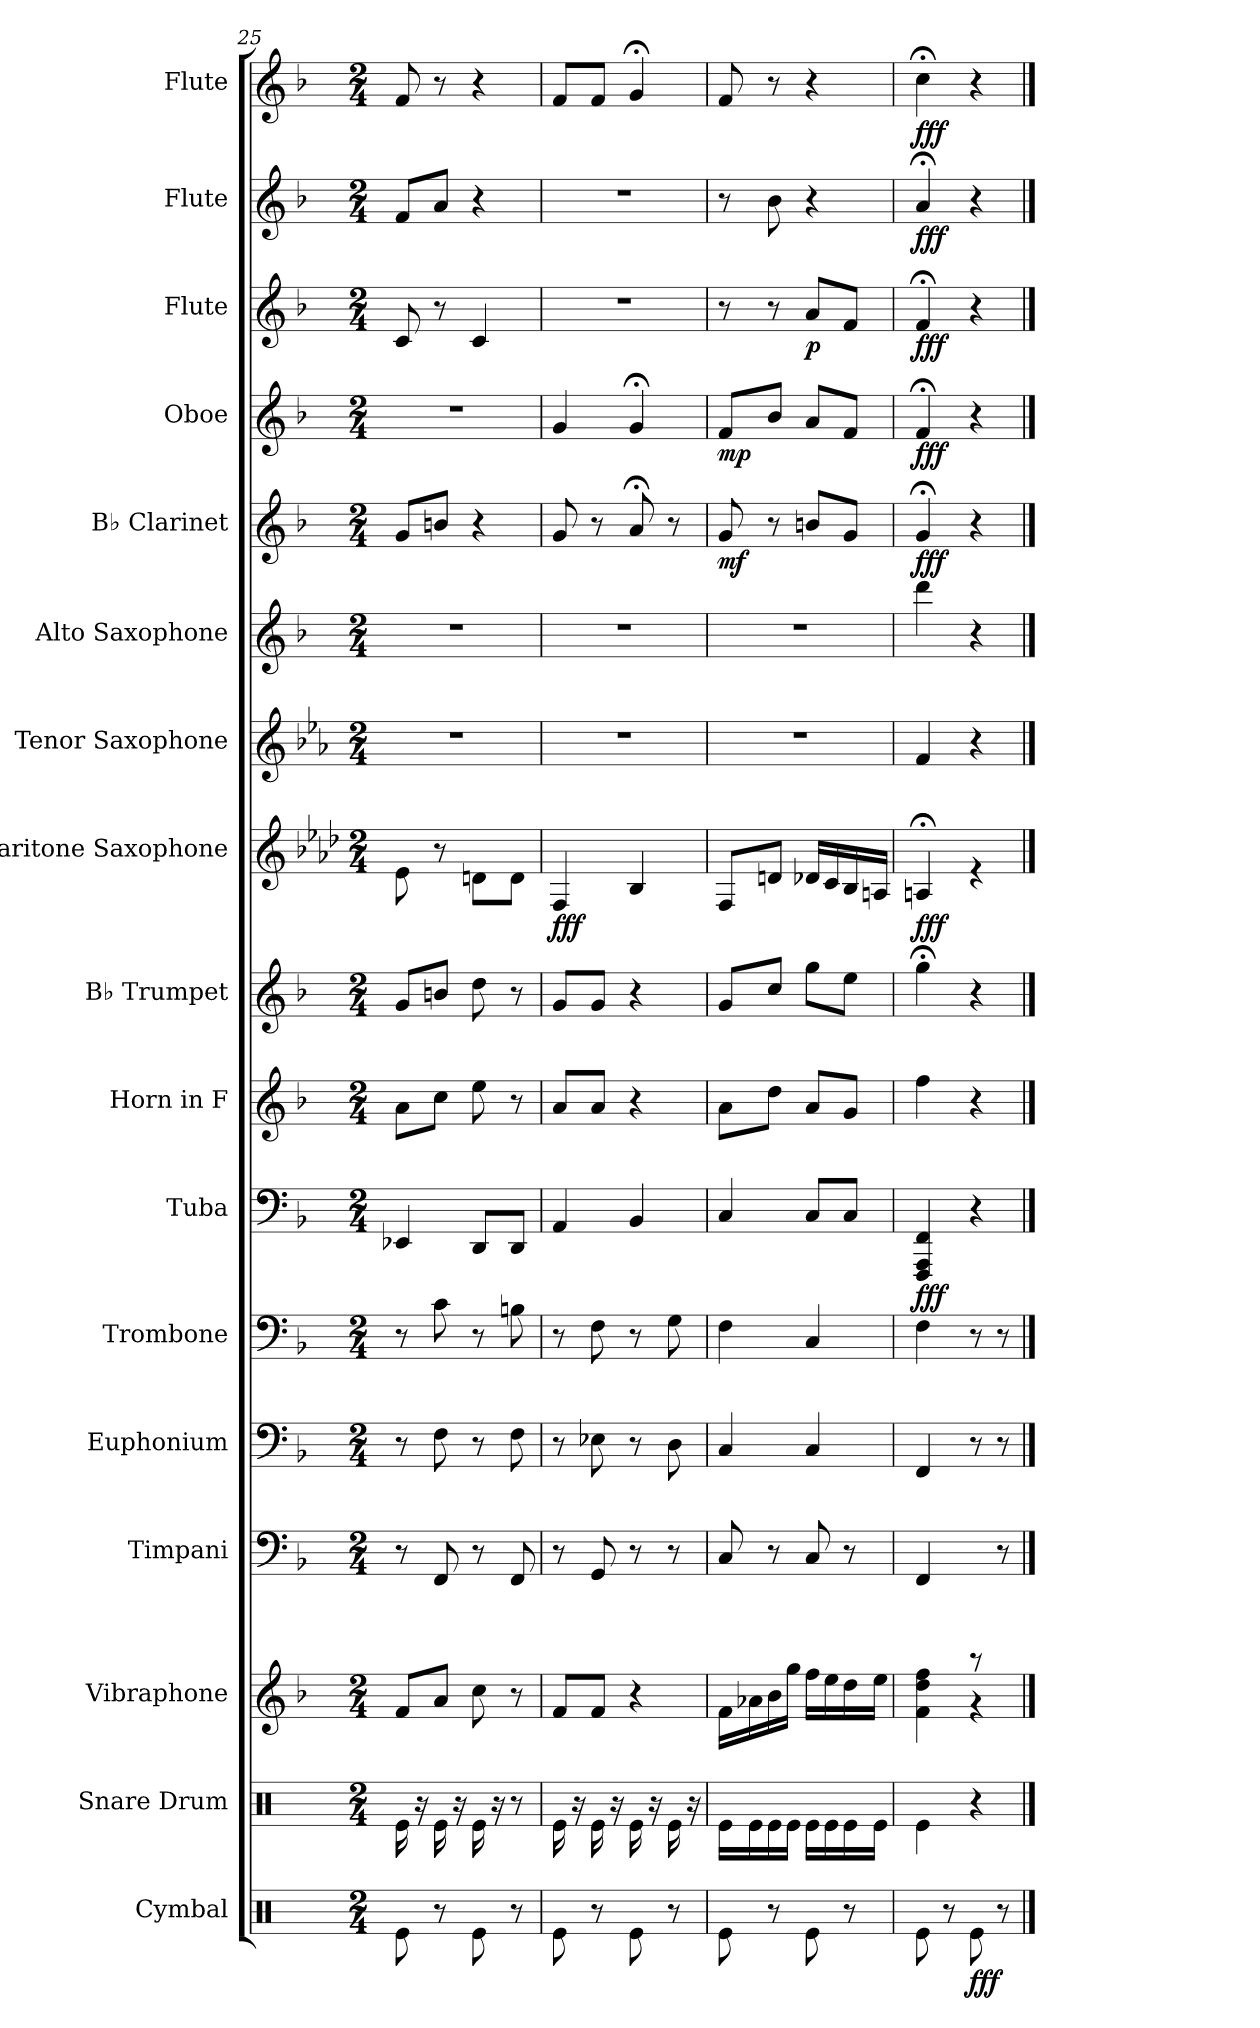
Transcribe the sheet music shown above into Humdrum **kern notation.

**kern	**dynam	**kern	**kern	**kern	**kern	**kern	**kern	**dynam	**kern	**kern	**kern	**dynam	**kern	**kern	**kern	**dynam	**kern	**dynam	**kern	**dynam	**kern	**dynam	**kern	**dynam
*part17	*part17	*part16	*part15	*part14	*part13	*part12	*part11	*part11	*part10	*part9	*part8	*part8	*part7	*part6	*part5	*part5	*part4	*part4	*part3	*part3	*part2	*part2	*part1	*part1
*staff17	*staff17	*staff16	*staff15	*staff14	*staff13	*staff12	*staff11	*staff11	*staff10	*staff9	*staff8	*staff8	*staff7	*staff6	*staff5	*staff5	*staff4	*staff4	*staff3	*staff3	*staff2	*staff2	*staff1	*staff1
*I"Cymbal	*	*I"Snare Drum	*I"Vibraphone	*I"Timpani	*I"Euphonium	*I"Trombone	*I"Tuba	*	*I"Horn in F	*I"B♭ Trumpet	*I"Baritone Saxophone	*	*I"Tenor Saxophone	*I"Alto Saxophone	*I"B♭ Clarinet	*	*I"Oboe	*	*I"Flute	*	*I"Flute	*	*I"Flute	*
*I'Cym.	*	*I'Sn. Dr.	*I'Vib.	*I'Timp.	*I'Euph.	*I'Tbn.	*I'Tba.	*	*	*I'B♭ Tpt.	*I'Bar. Sax.	*	*I'T. Sax.	*I'A. Sax.	*I'B♭ Cl.	*	*I'Ob.	*	*I'Fl.	*	*I'Fl.	*	*I'Fl.	*
*clefX	*	*clefX	*clefG2	*clefF4	*clefF4	*clefF4	*clefF4	*	*clefG2	*clefG2	*clefG2	*	*clefG2	*clefG2	*clefG2	*	*clefG2	*	*clefG2	*	*clefG2	*	*clefG2	*
*	*	*	*	*	*	*	*	*	*ITrd4c7	*ITrd1c2	*ITrd12c21	*	*ITrd8c14	*ITrd5c9	*ITrd1c2	*	*	*	*	*	*	*	*	*
*k[]	*	*k[]	*k[b-]	*k[b-]	*k[b-]	*k[b-]	*k[b-]	*	*k[b-e-]	*k[b-e-a-]	*k[b-e-a-d-]	*	*k[b-e-a-]	*k[b-e-a-d-]	*k[b-e-a-]	*	*k[b-]	*	*k[b-]	*	*k[b-]	*	*k[b-]	*
*M2/4	*	*M2/4	*M2/4	*M2/4	*M2/4	*M2/4	*M2/4	*	*M2/4	*M2/4	*M2/4	*	*M2/4	*M2/4	*M2/4	*	*M2/4	*	*M2/4	*	*M2/4	*	*M2/4	*
=25	=25	=25	=25	=25	=25	=25	=25	=25	=25	=25	=25	=25	=25	=25	=25	=25	=25	=25	=25	=25	=25	=25	=25	=25
8Re\	.	16Re\	8f/L	8r	8r	8r	4EE-X/	.	8d\L	8f/L	8E-\	.	2r	2r	8f/L	.	2r	.	8c/	.	8f/L	.	8f/	.
.	.	16r	.	.	.	.	.	.	.	.	.	.	.	.	.	.	.	.	.	.	.	.	.	.
8r	.	16Re\	8a/J	8FF/	8F\	8c\	.	.	8f\J	8an/J	8r	.	.	.	8an/J	.	.	.	8r	.	8a/J	.	8r	.
.	.	16r	.	.	.	.	.	.	.	.	.	.	.	.	.	.	.	.	.	.	.	.	.	.
8Re\	.	16Re\	8cc\	8r	8r	8r	8DD/L	.	8a\	8cc\	8Dn\L	.	.	.	4r	.	.	.	4c/	.	4r	.	4r	.
.	.	16r	.	.	.	.	.	.	.	.	.	.	.	.	.	.	.	.	.	.	.	.	.	.
8r	.	8r	8r	8FF/	8F\	8Bn\	8DD/J	.	8r	8r	8D\J	.	.	.	.	.	.	.	.	.	.	.	.	.
=26	=26	=26	=26	=26	=26	=26	=26	=26	=26	=26	=26	=26	=26	=26	=26	=26	=26	=26	=26	=26	=26	=26	=26	=26
!	!	!	!	!	!	!	!	!	!	!	!	!LO:DY:b	!	!	!	!	!	!	!	!	!	!	!	!
8Re\	.	16Re\	8f/L	8r	8r	8r	4AA/	.	8d/L	8f/L	4FF/	fff	2r	2r	8f/	.	4g/	.	2r	.	2r	.	8f/L	.
.	.	16r	.	.	.	.	.	.	.	.	.	.	.	.	.	.	.	.	.	.	.	.	.	.
8r	.	16Re\	8f/J	8GG/	8E-X\	8F\	.	.	8d/J	8f/J	.	.	.	.	8r	.	.	.	.	.	.	.	8f/J	.
.	.	16r	.	.	.	.	.	.	.	.	.	.	.	.	.	.	.	.	.	.	.	.	.	.
8Re\	.	16Re\	4r	8r	8r	8r	4BB-/	.	4r	4r	4BB-/	.	.	.	8g;</	.	4g;</	.	.	.	.	.	4g;</	.
.	.	16r	.	.	.	.	.	.	.	.	.	.	.	.	.	.	.	.	.	.	.	.	.	.
8r	.	16Re\	.	8r	8D\	8G\	.	.	.	.	.	.	.	.	8r	.	.	.	.	.	.	.	.	.
.	.	16r	.	.	.	.	.	.	.	.	.	.	.	.	.	.	.	.	.	.	.	.	.	.
!!LO:PB:g=z
=27	=27	=27	=27	=27	=27	=27	=27	=27	=27	=27	=27	=27	=27	=27	=27	=27	=27	=27	=27	=27	=27	=27	=27	=27
!	!	!	!	!	!	!	!	!	!	!	!	!	!	!	!	!LO:DY:b	!	!LO:DY:b	!	!	!	!	!	!
8Re\	.	16Re\LL	16f\LL	8C/	4C/	4F\	4C/	.	8d\L	8f/L	8FF/L	.	2r	2r	8f/	mf	8f/L	mp	8r	.	8r	.	8f/	.
.	.	16Re\	16a-X\	.	.	.	.	.	.	.	.	.	.	.	.	.	.	.	.	.	.	.	.	.
8r	.	16Re\	16b-\	8r	.	.	.	.	8g\J	8b-/J	8Dn/J	.	.	.	8r	.	8b-/J	.	8r	.	8b-\	.	8r	.
.	.	16Re\JJ	16gg\JJ	.	.	.	.	.	.	.	.	.	.	.	.	.	.	.	.	.	.	.	.	.
!	!	!	!	!	!	!	!	!	!	!	!	!	!	!	!	!	!	!	!	!LO:DY:b	!	!	!	!
8Re\	.	16Re\LL	16ff\LL	8C/	4C/	4C/	8C/L	.	8d/L	8ff\L	16D-X/LL	.	.	.	8an/L	.	8a/L	.	8a/L	p	4r	.	4r	.
.	.	16Re\	16ee\	.	.	.	.	.	.	.	16C/	.	.	.	.	.	.	.	.	.	.	.	.	.
8r	.	16Re\	16dd\	8r	.	.	8C/J	.	8c/J	8dd\J	16BB-/	.	.	.	8f/J	.	8f/J	.	8f/J	.	.	.	.	.
.	.	16Re\JJ	16ee\JJ	.	.	.	.	.	.	.	16AAn/JJ	.	.	.	.	.	.	.	.	.	.	.	.	.
=28	=28	=28	=28	=28	=28	=28	=28	=28	=28	=28	=28	=28	=28	=28	=28	=28	=28	=28	=28	=28	=28	=28	=28	=28
!	!	!	!	!	!	!	!	!LO:DY:b	!	!	!	!LO:DY:b	!	!	!	!LO:DY:b	!	!LO:DY:b	!	!LO:DY:b	!	!LO:DY:b	!	!LO:DY:b
8Re\	.	4Re\	4f\ 4dd\ 4ff\	4FF/	4FF/	4F\	4FFF/ 4AAA/ 4FF/	fff	4b-\	4ff;<\	4AAn;</	fff	4F/	4ff\	4f;</	fff	4f;</	fff	4f;</	fff	4a;</	fff	4cc;<\	fff
8r	.	.	.	.	.	.	.	.	.	.	.	.	.	.	.	.	.	.	.	.	.	.	.	.
!	!LO:DY:b	!	!	!	!	!	!	!	!	!	!	!	!	!	!	!	!	!	!	!	!	!	!	!
8Re\	fff	4r	4rg	8rEEEE	8r	8r	4r	.	4r	4r	4re	.	4r	4r	4r	.	4r	.	4r	.	4r	.	4r	.
8r	.	.	.	8r	8r	8r	.	.	.	.	.	.	.	.	.	.	.	.	.	.	.	.	.	.
==	==	==	==	==	==	==	==	==	==	==	==	==	==	==	==	==	==	==	==	==	==	==	==	==
*-	*-	*-	*-	*-	*-	*-	*-	*-	*-	*-	*-	*-	*-	*-	*-	*-	*-	*-	*-	*-	*-	*-	*-	*-
